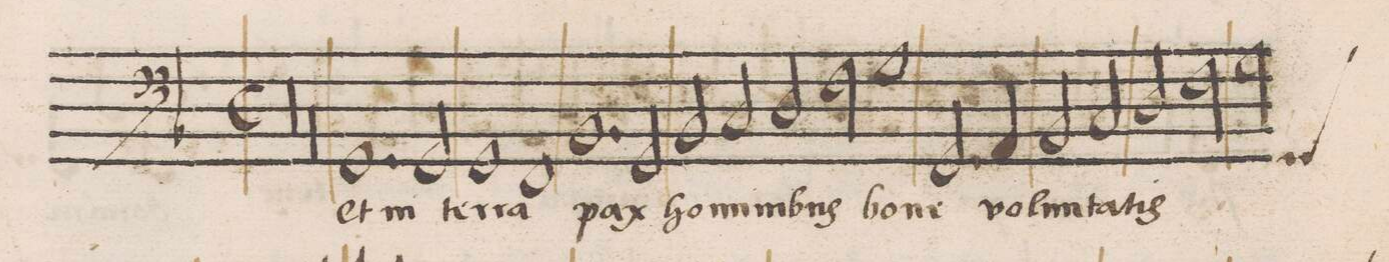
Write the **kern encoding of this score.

**kern	**text
*I"BASSVS	*
*clefF4	*
*k[b-]	*
*met(C|)	*
*M2/1	*
00r	.
=2-	=2-
=3-	=3-
00r	.
=4-	=4-
=5-	=5-
1.GG/	et
2GG/	in
=6-	=6-
1GG/	ter-
1FF/	-ra
=7-	=7-
1.BB-/	pax
2GG/	.
=8-	=8-
2BB-/	ho-
2C/	-mi-
2D/	-ni-
*2\right	*
2F\	-bus
=9-	=9-
1G\	bo-
2.GG/	-ne
4AA/	vo-
=10-	=10-
2BB-/	-lun-
2C/	-ta-
2D/	-tis
2F\	.
=11-	=11-
*custos:G	*
2G\	.
*-	*-
